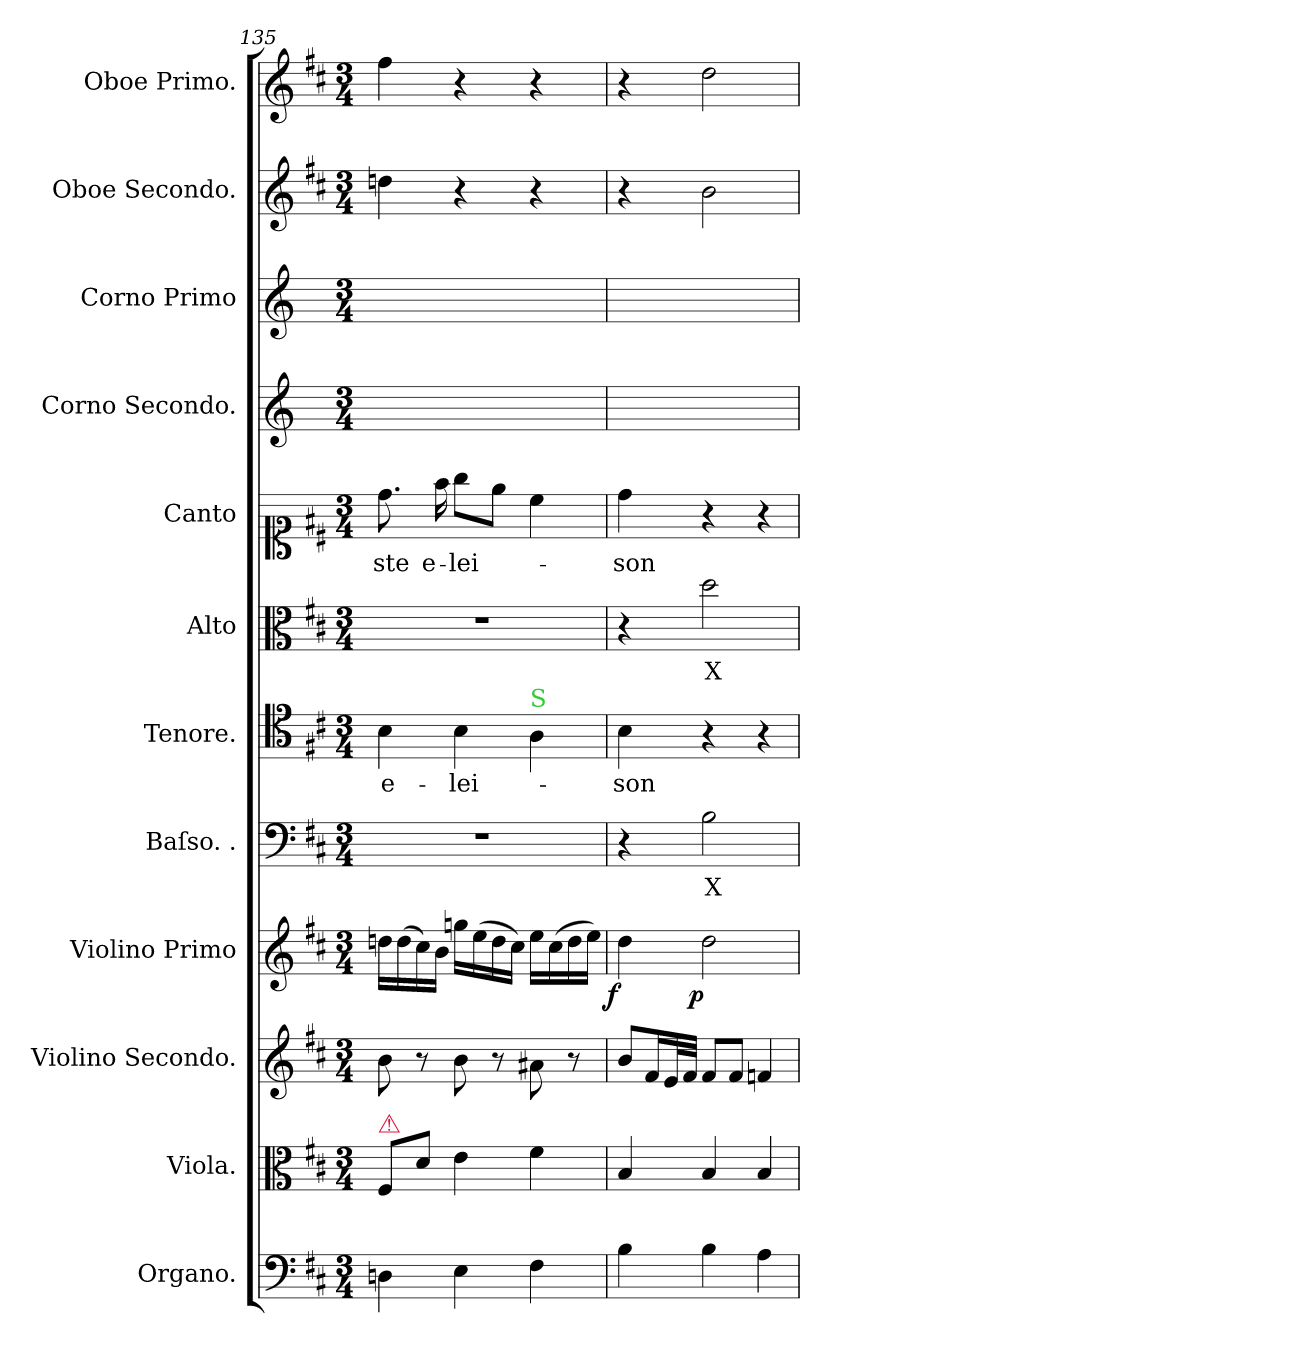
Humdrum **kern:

**kern	**kern	**kern	**kern	**dynam	**kern	**text	**kern	**text	**kern	**text	**kern	**text	**kern	**kern	**kern	**kern
*part12	*part11	*part10	*part9	*part9	*part8	*part8	*part7	*part7	*part6	*part6	*part5	*part5	*part4	*part3	*part2	*part1
*staff12	*staff11	*staff10	*staff9	*staff9	*staff8	*staff8	*staff7	*staff7	*staff6	*staff6	*staff5	*staff5	*staff4	*staff3	*staff2	*staff1
*I"Organo.	*I"Viola.	*I"Violino Secondo.	*I"Violino Primo	*	*I"Baſso. .	*	*I"Tenore.	*	*I"Alto	*	*I"Canto	*	*I"Corno Secondo.	*I"Corno Primo	*I"Oboe Secondo.	*I"Oboe Primo.
*I'org	*I'vla	*I'vl 2	*I'vl 1	*	*I'B	*	*I'T	*	*I'A	*	*	*	*I'cor 2	*I'cor 1	*I'ob 2	*I'ob 1
*clefF4	*clefC3	*clefG2	*clefG2	*	*clefF4	*	*clefC4	*	*clefC3	*	*clefC1	*	*clefG2	*clefG2	*clefG2	*clefG2
*	*	*	*	*	*	*	*	*	*	*	*	*	*ITrd6c10	*ITrd6c10	*	*
*k[f#c#]	*k[f#c#]	*k[f#c#]	*k[f#c#]	*	*k[f#c#]	*	*k[f#c#]	*	*k[f#c#]	*	*k[f#c#]	*	*k[f#c#]	*k[f#c#]	*k[f#c#]	*k[f#c#]
*M3/4	*M3/4	*M3/4	*M3/4	*	*M3/4	*	*M3/4	*	*M3/4	*	*M3/4	*	*M3/4	*M3/4	*M3/4	*M3/4
=135	=135	=135	=135	=135	=135	=135	=135	=135	=135	=135	=135	=135	=135	=135	=135	=135
!	!LO:TX:a:color=crimson:t=⚠	!	!	!	!	!	!	!	!	!	!	!	!	!	!	!
4Dn\	8F#/L	8b\	16ddn\LL	.	2.r	.	4B\	e-	2.r	.	8.dd\	-ste	2.ryy	2.ryy	4ddn\	4ff#\
.	.	.	(>16dd\	.	.	.	.	.	.	.	.	.	.	.	.	.
.	8d\J	8r	16cc#\)	.	.	.	.	.	.	.	.	.	.	.	.	.
.	.	.	16b\JJ	.	.	.	.	.	.	.	16ff#\	e-	.	.	.	.
4E\	4e\	8b\	16ggn\LL	.	.	.	4B\	-lei-	.	.	8gg\L	-lei-	.	.	4r	4r
.	.	.	(>16ee\	.	.	.	.	.	.	.	.	.	.	.	.	.
.	.	8r	16dd\	.	.	.	.	.	.	.	8ee\J	.	.	.	.	.
.	.	.	16cc#\JJ)	.	.	.	.	.	.	.	.	.	.	.	.	.
!	!	!	!	!	!	!	!LO:TX:a:color=limegreen:t=S	!	!	!	!	!	!	!	!	!
4F#\	4f#\	8a#X\	16ee\LL	.	.	.	4A\	.	.	.	4cc#\	.	.	.	4r	4r
.	.	.	(>16cc#\	.	.	.	.	.	.	.	.	.	.	.	.	.
.	.	8r	16dd\	.	.	.	.	.	.	.	.	.	.	.	.	.
.	.	.	16ee\JJ)	.	.	.	.	.	.	.	.	.	.	.	.	.
=136	=136	=136	=136	=136	=136	=136	=136	=136	=136	=136	=136	=136	=136	=136	=136	=136
!	!	!	!	!LO:DY:b:rj	!	!	!	!	!	!	!	!	!	!	!	!
4B\	4B/	8b/L	4dd\	f	4r	.	4B\	-son	4r	.	4dd\	-son	2.ryy	2.ryy	4r	4r
.	.	16f#/L	.	.	.	.	.	.	.	.	.	.	.	.	.	.
.	.	32e/L	.	.	.	.	.	.	.	.	.	.	.	.	.	.
.	.	32f#/JJJ	.	.	.	.	.	.	.	.	.	.	.	.	.	.
!	!	!	!	!LO:DY:b:rj	!	!	!	!	!	!	!	!	!	!	!	!
4B\	4B/	8f#/L	2dd\	p	2B\	X-	4r	.	2dd\	X-	4r	.	.	.	2b\	2dd\
.	.	8f#/J	.	.	.	.	.	.	.	.	.	.	.	.	.	.
4A\	4B/	4fn/	.	.	.	.	4r	.	.	.	4r	.	.	.	.	.
=	=	=	=	=	=	=	=	=	=	=	=	=	=	=	=	=
*-	*-	*-	*-	*-	*-	*-	*-	*-	*-	*-	*-	*-	*-	*-	*-	*-
